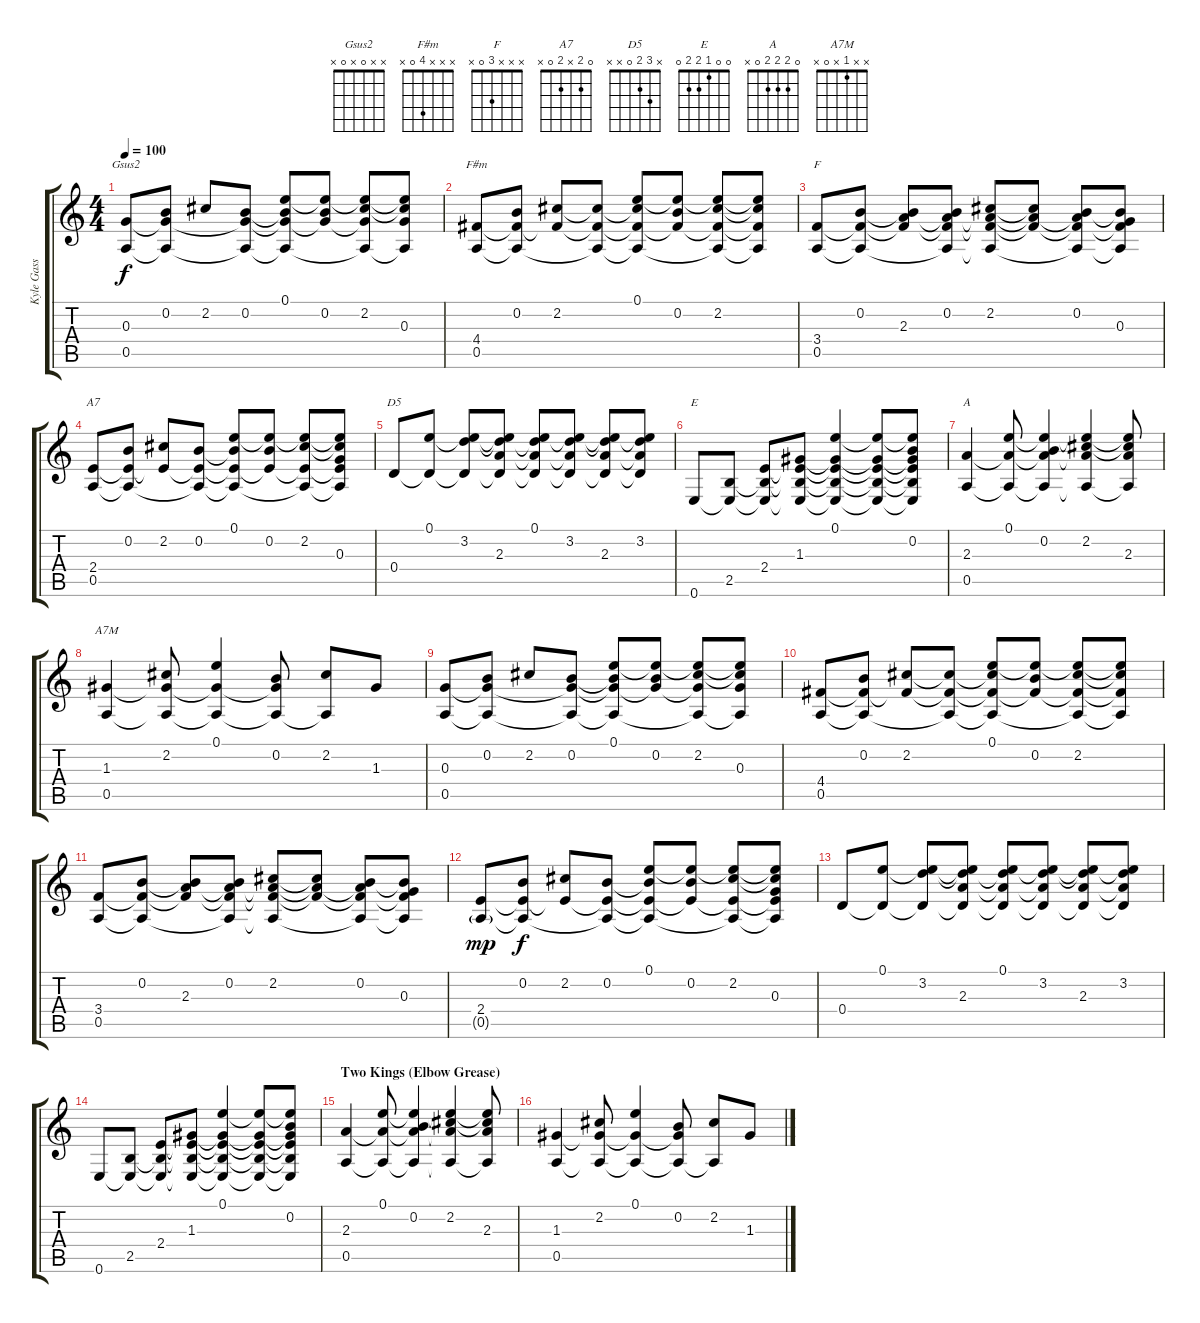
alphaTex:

\track ("Kyle Gass (Lead Guitar)" "Kyle Gass ") {instrument acousticguitarsteel}
\staff {score tabs}
\tuning (E4 B3 G3 D3 A2 E2) {hide}
\chord ("Gsus2" x x 0 x 0 x)
\chord ("F#m" x x x 4 0 x)
\chord ("F" x x x 3 0 x)
\chord ("A7" 0 2 x 2 0 x)
\chord ("D5" x 3 2 0 x x)
\chord ("E" 0 0 1 2 2 0)
\chord ("A" 0 2 2 2 0 x)
\chord ("A7M" x x 1 x 0 x)
\ts (4 4)
\tempo 100
\clef g2
\ks c
(0.3 0.5).8{ch "Gsus2" dy f} (0.2 0.3{t} 0.5{t}).8 2.2.8 (0.2 0.3{t} 0.5{t}).8 (0.1 0.2{t} 0.3{t} 0.5{t}).8 (0.1{t} 0.2 0.3{t}).8 (0.1{t} 2.2 0.3{t} 0.5{t}).8 (0.1{t} 2.2{t} 0.3 0.5{t}).8 |
(4.4 0.5).8{ch "F#m"} (0.2 4.4{t} 0.5{t}).8 (2.2 4.4{t}).8 (2.2{t} 4.4{t} 0.5{t}).8 (0.1 2.2{t} 4.4{t} 0.5{t}).8 (0.1{t} 0.2 4.4{t}).8 (0.1{t} 2.2 4.4{t} 0.5{t}).8 (0.1{t} 2.2{t} 4.4{t} 0.5{t}).8 |
(3.4 0.5).8{ch "F"} (0.2 3.4{t} 0.5{t}).8 (0.2{t} 2.3 3.4{t}).8 (0.2 2.3{t} 3.4{t} 0.5{t}).8 (2.2 2.3{t} 3.4{t} 0.5{t}).8 (2.2{t} 2.3{t} 3.4{t}).8 (0.2 2.3{t} 3.4{t} 0.5{t}).8 (0.2{t} 0.3 3.4{t} 0.5{t}).8 |
(2.4 0.5).8{ch "A7"} (0.2 2.4{t} 0.5{t}).8 (2.2 2.4{t}).8 (0.2 2.4{t} 0.5{t}).8 (0.1 0.2{t} 2.4{t} 0.5{t}).8 (0.1{t} 0.2 2.4{t}).8 (0.1{t} 2.2 2.4{t} 0.5{t}).8 (0.1{t} 2.2{t} 0.3 2.4{t} 0.5{t}).8 |
0.4.8{ch "D5"} (0.1 0.4{t}).8 (0.1{t} 3.2 0.4{t}).8 (0.1{t} 3.2{t} 2.3 0.4{t}).8 (0.1 3.2{t} 2.3{t} 0.4{t}).8 (0.1{t} 3.2 2.3{t} 0.4{t}).8 (0.1{t} 3.2{t} 2.3 0.4{t}).8 (0.1{t} 3.2 2.3{t} 0.4{t}).8 |
0.6.8{ch "E"} (2.5 0.6{t}).8 (2.4 2.5{t} 0.6{t}).8 (1.3 2.4{t} 2.5{t} 0.6{t}).8 (0.1 1.3{t} 2.4{t} 2.5{t} 0.6{t}).4 (0.1{t} 1.3{t} 2.4{t} 2.5{t} 0.6{t}).8 (0.1{t} 0.2 1.3{t} 2.4{t} 2.5{t} 0.6{t}).8 |
(2.3 0.5).4{ch "A"} (0.1 2.3{t} 0.5{t}).8 (0.1{t} 0.2 2.3{t} 0.5{t}).4 (0.1{t} 2.2 2.3{t} 0.5{t}).4 (0.1{t} 2.2{t} 2.3 0.5{t}).8 |
(1.3 0.5).4{ch "A7M"} (2.2 1.3{t} 0.5{t}).8 (0.1 1.3{t} 0.5{t}).4 (0.2 1.3{t} 0.5{t}).8 (2.2 0.5{t}).8 1.3.8 |
(0.3 0.5).8 (0.2 0.3{t} 0.5{t}).8 2.2.8 (0.2 0.3{t} 0.5{t}).8 (0.1 0.2{t} 0.3{t} 0.5{t}).8 (0.1{t} 0.2 0.3{t}).8 (0.1{t} 2.2 0.3{t} 0.5{t}).8 (0.1{t} 2.2{t} 0.3 0.5{t}).8 |
(4.4 0.5).8 (0.2 4.4{t} 0.5{t}).8 (2.2 4.4{t}).8 (2.2{t} 4.4{t} 0.5{t}).8 (0.1 2.2{t} 4.4{t} 0.5{t}).8 (0.1{t} 0.2 4.4{t}).8 (0.1{t} 2.2 4.4{t} 0.5{t}).8 (0.1{t} 2.2{t} 4.4{t} 0.5{t}).8 |
(3.4 0.5).8 (0.2 3.4{t} 0.5{t}).8 (0.2{t} 2.3 3.4{t}).8 (0.2 2.3{t} 3.4{t} 0.5{t}).8 (2.2 2.3{t} 3.4{t} 0.5{t}).8 (2.2{t} 2.3{t} 3.4{t}).8 (0.2 2.3{t} 3.4{t} 0.5{t}).8 (0.2{t} 0.3 3.4{t} 0.5{t}).8 |
(2.4 0.5{g}).8{dy mp} (0.2 2.4{t} 0.5{t}).8{dy f} (2.2 2.4{t}).8 (0.2 2.4{t} 0.5{t}).8 (0.1 0.2{t} 2.4{t} 0.5{t}).8 (0.1{t} 0.2 2.4{t}).8 (0.1{t} 2.2 2.4{t} 0.5{t}).8 (0.1{t} 2.2{t} 0.3 2.4{t} 0.5{t}).8 |
0.4.8 (0.1 0.4{t}).8 (0.1{t} 3.2 0.4{t}).8 (0.1{t} 3.2{t} 2.3 0.4{t}).8 (0.1 3.2{t} 2.3{t} 0.4{t}).8 (0.1{t} 3.2 2.3{t} 0.4{t}).8 (0.1{t} 3.2{t} 2.3 0.4{t}).8 (0.1{t} 3.2 2.3{t} 0.4{t}).8 |
0.6.8 (2.5 0.6{t}).8 (2.4 2.5{t} 0.6{t}).8 (1.3 2.4{t} 2.5{t} 0.6{t}).8 (0.1 1.3{t} 2.4{t} 2.5{t} 0.6{t}).4 (0.1{t} 1.3{t} 2.4{t} 2.5{t} 0.6{t}).8 (0.1{t} 0.2 1.3{t} 2.4{t} 2.5{t} 0.6{t}).8 |
\section ("" "Two Kings (Elbow Grease)")
(2.3 0.5).4 (0.1 2.3{t} 0.5{t}).8 (0.1{t} 0.2 2.3{t} 0.5{t}).4 (0.1{t} 2.2 2.3{t} 0.5{t}).4 (0.1{t} 2.2{t} 2.3 0.5{t}).8 |
(1.3 0.5).4 (2.2 1.3{t} 0.5{t}).8 (0.1 1.3{t} 0.5{t}).4 (0.2 1.3{t} 0.5{t}).8 (2.2 0.5{t}).8 1.3.8
